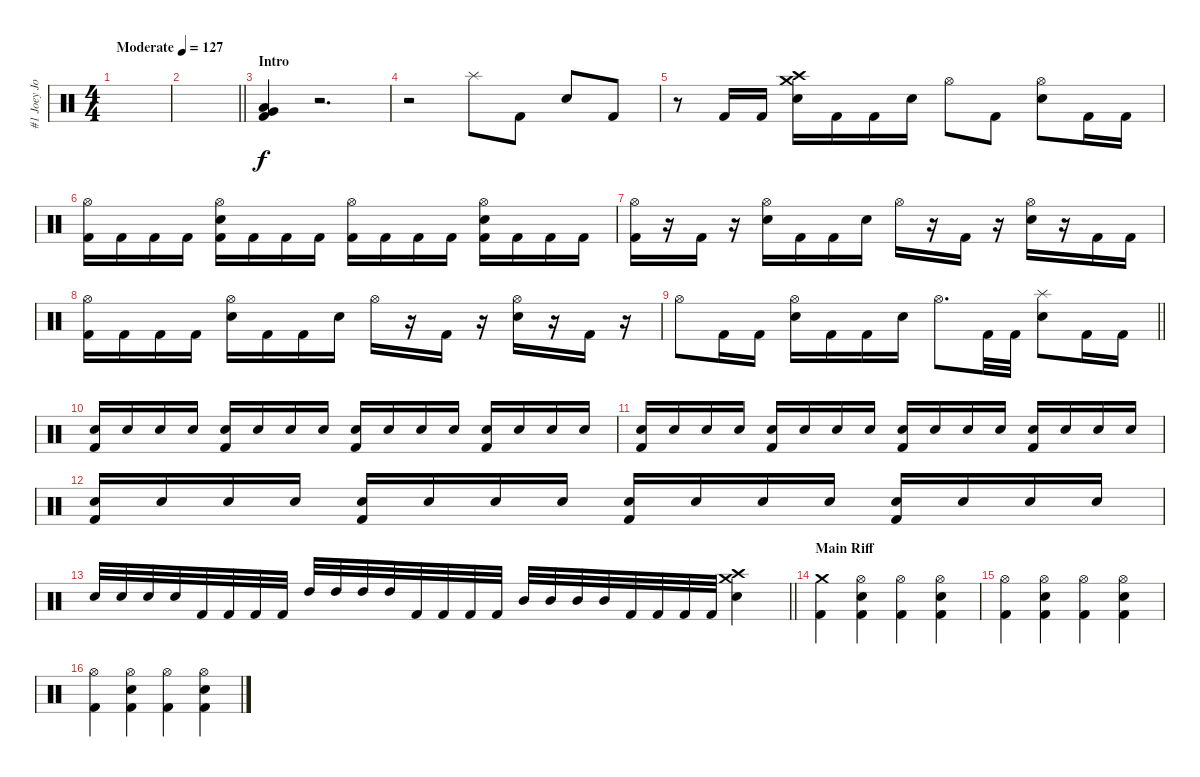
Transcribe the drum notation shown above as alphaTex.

\track ("#1 Joey Jordison" "#1 Joey Jo") {instrument percussion}
\staff {score}
\articulation defaults
\ts (4 4)
\tempo (127 "Moderate")
\clef neutral
\ks c
|
\barLineRight lightlight
|
\section ("" "Intro")
("Very Low Tom (hit)" "Low Floor Tom (hit)" "Kick (hit) 2").4 r.2{d} |
r.2 "Splash (hit)".8 "Kick (hit) 2".8 "Electric Snare (hit)".8 "Kick (hit) 2".8 |
r.8 "Kick (hit) 2".16 "Kick (hit) 2".16 ("Crash medium (hit)" "Crash high (hit)" "Electric Snare (hit)").16 "Kick (hit) 2".16 "Kick (hit) 2".16 "Electric Snare (hit)".16 "Hi-Hat (open)".8 "Kick (hit) 2".8 ("Hi-Hat (open)" "Electric Snare (hit)").8 "Kick (hit) 2".16 "Kick (hit) 2".16 |
("Hi-Hat (open)" "Kick (hit) 2").16 "Kick (hit) 2".16 "Kick (hit) 2".16 "Kick (hit) 2".16 ("Hi-Hat (open)" "Electric Snare (hit)" "Kick (hit) 2").16 "Kick (hit) 2".16 "Kick (hit) 2".16 "Kick (hit) 2".16 ("Hi-Hat (open)" "Kick (hit) 2").16 "Kick (hit) 2".16 "Kick (hit) 2".16 "Kick (hit) 2".16 ("Hi-Hat (open)" "Electric Snare (hit)" "Kick (hit) 2").16 "Kick (hit) 2".16 "Kick (hit) 2".16 "Kick (hit) 2".16 |
("Hi-Hat (open)" "Kick (hit) 2").16 r.16 "Kick (hit) 2".16 r.16 ("Hi-Hat (open)" "Electric Snare (hit)").16 "Kick (hit) 2".16 "Kick (hit) 2".16 "Electric Snare (hit)".16 "Hi-Hat (open)".16 r.16 "Kick (hit) 2".16 r.16 ("Hi-Hat (open)" "Electric Snare (hit)").16 r.16 "Kick (hit) 2".16 "Kick (hit) 2".16 |
("Hi-Hat (open)" "Kick (hit) 2").16 "Kick (hit) 2".16 "Kick (hit) 2".16 "Kick (hit) 2".16 ("Hi-Hat (open)" "Electric Snare (hit)").16 "Kick (hit) 2".16 "Kick (hit) 2".16 "Electric Snare (hit)".16 "Hi-Hat (open)".16 r.16 "Kick (hit) 2".16 r.16 ("Hi-Hat (open)" "Electric Snare (hit)").16 r.16 "Kick (hit) 2".16 r.16 |
\barLineRight lightlight "Hi-Hat (open)".8 "Kick (hit) 2".16 "Kick (hit) 2".16
("Hi-Hat (open)" "Electric Snare (hit)").16 "Kick (hit) 2".16 "Kick (hit) 2".16 "Electric Snare (hit)".16 "Hi-Hat (open)".8{d} "Kick (hit) 2".32 "Kick (hit) 2".32 ("Splash (hit)" "Electric Snare (hit)").8 "Kick (hit) 2".16 "Kick (hit) 2".16 |
\section ("" "")
("Electric Snare (hit)" "Kick (hit) 2").16 "Electric Snare (hit)".16 "Electric Snare (hit)".16 "Electric Snare (hit)".16 ("Electric Snare (hit)" "Kick (hit) 2").16 "Electric Snare (hit)".16 "Electric Snare (hit)".16 "Electric Snare (hit)".16 ("Electric Snare (hit)" "Kick (hit) 2").16 "Electric Snare (hit)".16 "Electric Snare (hit)".16 "Electric Snare (hit)".16 ("Electric Snare (hit)" "Kick (hit) 2").16 "Electric Snare (hit)".16 "Electric Snare (hit)".16 "Electric Snare (hit)".16 |
("Electric Snare (hit)" "Kick (hit) 2").16 "Electric Snare (hit)".16 "Electric Snare (hit)".16 "Electric Snare (hit)".16 ("Electric Snare (hit)" "Kick (hit) 2").16 "Electric Snare (hit)".16 "Electric Snare (hit)".16 "Electric Snare (hit)".16 ("Electric Snare (hit)" "Kick (hit) 2").16 "Electric Snare (hit)".16 "Electric Snare (hit)".16 "Electric Snare (hit)".16 ("Electric Snare (hit)" "Kick (hit) 2").16 "Electric Snare (hit)".16 "Electric Snare (hit)".16 "Electric Snare (hit)".16 |
("Electric Snare (hit)" "Kick (hit) 2").16 "Electric Snare (hit)".16 "Electric Snare (hit)".16 "Electric Snare (hit)".16 ("Electric Snare (hit)" "Kick (hit) 2").16 "Electric Snare (hit)".16 "Electric Snare (hit)".16 "Electric Snare (hit)".16 ("Electric Snare (hit)" "Kick (hit) 2").16 "Electric Snare (hit)".16 "Electric Snare (hit)".16 "Electric Snare (hit)".16 ("Electric Snare (hit)" "Kick (hit) 2").16 "Electric Snare (hit)".16 "Electric Snare (hit)".16 "Electric Snare (hit)".16 |
\barLineRight lightlight "Electric Snare (hit)".32 "Electric Snare (hit)".32 "Electric Snare (hit)".32 "Electric Snare (hit)".32 "Kick (hit) 2".32 "Kick (hit) 2".32 "Kick (hit) 2".32 "Kick (hit) 2".32 "High Tom (hit)".32 "High Tom (hit)".32 "High Tom (hit)".32 "High Tom (hit)".32 "Kick (hit) 2".32 "Kick (hit) 2".32 "Kick (hit) 2".32 "Kick (hit) 2".32 "Mid Tom (hit)".32 "Mid Tom (hit)".32 "Mid Tom (hit)".32 "Mid Tom (hit)".32 "Kick (hit) 2".32 "Kick (hit) 2".32 "Kick (hit) 2".32 "Kick (hit) 2".32
("Crash medium (hit)" "Crash high (hit)" "Electric Snare (hit)").4 |
\section ("" "Main Riff")
("Crash medium (hit)" "Kick (hit) 2").4 ("Hi-Hat (open)" "Electric Snare (hit)" "Kick (hit) 2").4 ("Hi-Hat (open)" "Kick (hit) 2").4 ("Hi-Hat (open)" "Electric Snare (hit)" "Kick (hit) 2").4 |
("Hi-Hat (open)" "Kick (hit) 2").4 ("Hi-Hat (open)" "Electric Snare (hit)" "Kick (hit) 2").4 ("Hi-Hat (open)" "Kick (hit) 2").4 ("Hi-Hat (open)" "Electric Snare (hit)" "Kick (hit) 2").4 |
("Hi-Hat (open)" "Kick (hit) 2").4 ("Hi-Hat (open)" "Electric Snare (hit)" "Kick (hit) 2").4 ("Hi-Hat (open)" "Kick (hit) 2").4 ("Hi-Hat (open)" "Electric Snare (hit)" "Kick (hit) 2").4
